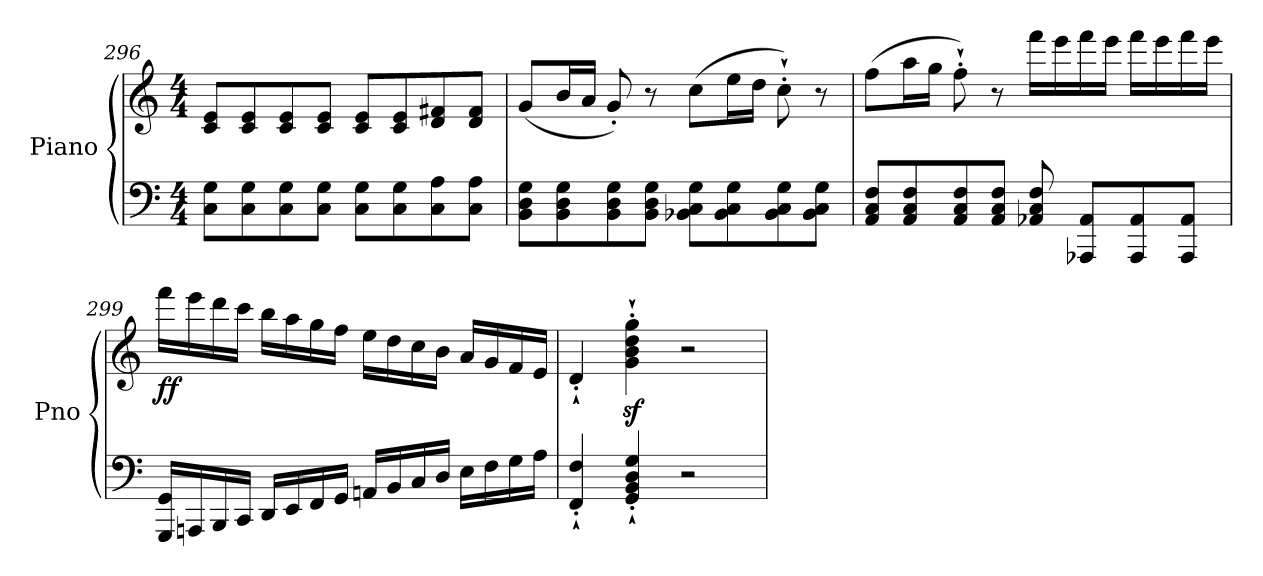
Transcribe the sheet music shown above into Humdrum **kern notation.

**kern	**kern	**dynam
*part1	*part1	*part1
*staff2	*staff1	*staff1/2
*I"Piano	*	*
*I'Pno	*	*
*clefF4	*clefG2	*
*k[]	*k[]	*
*M4/4	*M4/4	*
=296	=296	=296
8C\ 8G\L	8c/ 8e/L	.
8C\ 8G\	8c/ 8e/	.
8C\ 8G\	8c/ 8e/	.
8C\ 8G\J	8c/ 8e/J	.
8C\ 8G\L	8c/ 8e/L	.
8C\ 8G\	8c/ 8e/	.
8C\ 8A\	8d/ 8f#X/	.
8C\ 8A\J	8d/ 8f#/J	.
=297	=297	=297
!	!	!LO:DY:b
8BB\ 8D\ 8G\L	(8g/L	other-dynamics
8BB\ 8D\ 8G\	16b/L	.
.	16a/JJ	.
8BB\ 8D\ 8G\	8g'/)	.
8BB\ 8D\ 8G\J	8r	.
8BB-X\ 8C\ 8G\L	(8cc\L	.
8BB-\ 8C\ 8G\	16ee\L	.
.	16dd\JJ	.
8BB-\ 8C\ 8G\	8cc`'\)	.
8BB-\ 8C\ 8G\J	8r	.
!!LO:PB:g=z
=298	=298	=298
8AA/ 8C/ 8F/L	(8ff\L	.
8AA/ 8C/ 8F/	16aa\L	.
.	16gg\JJ	.
8AA/ 8C/ 8F/	8ff`'\)	.
8AA/ 8C/ 8F/J	8r	.
8AA-X/ 8C/ 8F/	16fff\LL	.
.	16eee\	.
8AAA-X/ 8AA-/L	16fff\	.
.	16eee\JJ	.
8AAA-/ 8AA-/	16fff\LL	.
.	16eee\	.
8AAA-/ 8AA-/J	16fff\	.
.	16eee\JJ	.
=299	=299	=299
!	!	!LO:DY:b
16GGG/ 16GG/LL	16fff\LL	ff
16AAAn/	16eee\	.
16BBB/	16ddd\	.
16CC/JJ	16ccc\JJ	.
16DD/LL	16bb\LL	.
16EE/	16aa\	.
16FF/	16gg\	.
16GG/JJ	16ff\JJ	.
16AAn/LL	16ee\LL	.
16BB/	16dd\	.
16C/	16cc\	.
16D/JJ	16b\JJ	.
16E\LL	16a/LL	.
16F\	16g/	.
16G\	16f/	.
16A\JJ	16e/JJ	.
=300	=300	=300
4FF/`' 4F/`'	4d'`/	.
4GG/`' 4BB/`' 4D/`' 4G/`'	4g\z<`' 4b\z<`' 4dd\z<`' 4gg\z<`'	.
2r	2r	.
=	=	=
*-	*-	*-
